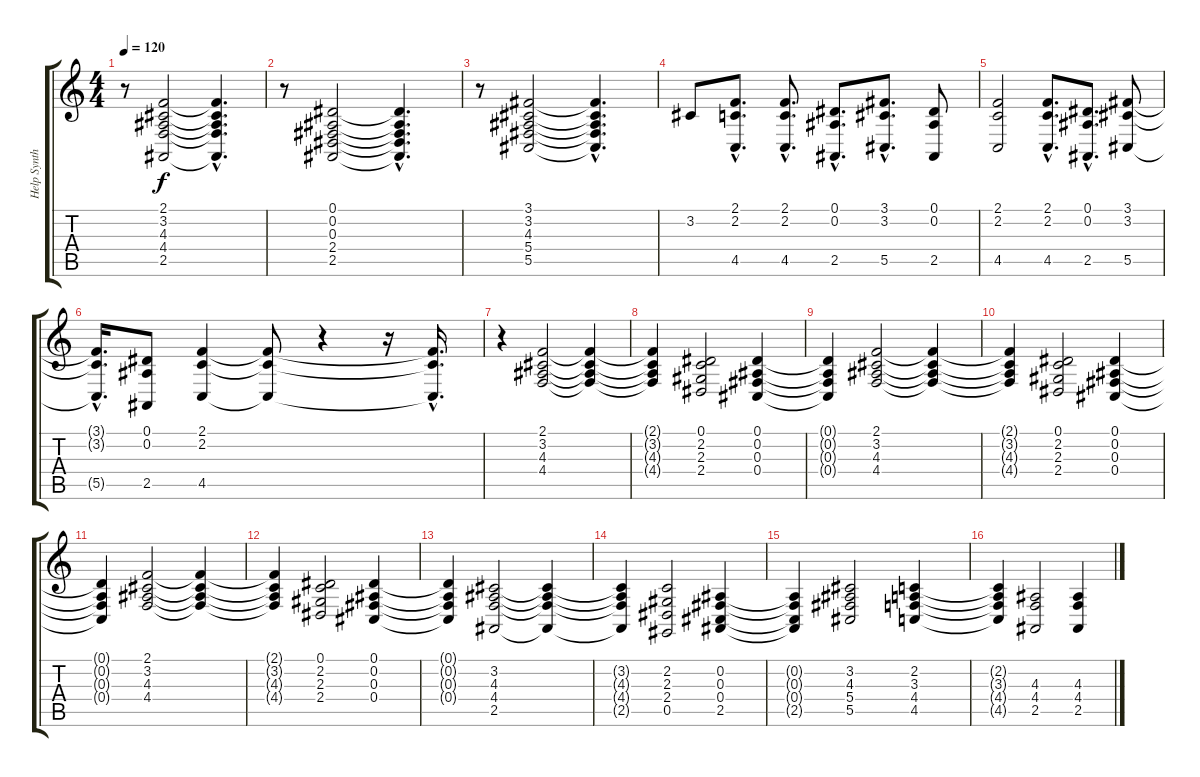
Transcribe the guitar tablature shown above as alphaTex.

\track ("Help Synth" "Help Synth") {instrument synthstrings1}
\staff {score tabs}
\tuning (Eb4 Bb3 Gb3 Db3 Ab2 Eb2) {hide}
\ts (4 4)
\tempo 120
\clef g2
\ks c
r.8{dy f} (2.1 3.2 4.3 4.4 2.5).2 (2.1{hac t} 3.2{hac t} 4.3{hac t} 4.4{hac t} 2.5{hac t}).4{d} |
r.8 (0.1 0.2 0.3 2.4 2.5).2 (0.1{hac t} 0.2{hac t} 0.3{hac t} 2.4{hac t} 2.5{hac t}).4{d} |
r.8 (3.1 3.2 4.3 5.4 5.5).2 (3.1{hac t} 3.2{hac t} 4.3{hac t} 5.4{hac t} 5.5{hac t}).4{d} |
3.2.8 (2.1{hac} 2.2{hac} 4.5{hac}).8{d} (2.1{hac} 2.2{hac} 4.5{hac}).8{d} (0.1{hac} 0.2{hac} 2.5{hac}).8{d} (3.1{hac} 3.2{hac} 5.5{hac}).8{d} (0.1 0.2 2.5).8 |
(2.1 2.2 4.5).2 (2.1{hac} 2.2{hac} 4.5{hac}).8{d} (0.1{hac} 0.2{hac} 2.5{hac}).8{d} (3.1 3.2 5.5).8 |
(3.1{hac t} 3.2{hac t} 5.5{hac t}).16{d} (0.1 0.2 2.5).8 (2.1 2.2 4.5).4 (2.1{t} 2.2{t} 4.5{t}).8 r.4 r.16 (2.1{hac t} 2.2{hac t} 4.5{hac t}).16{d} |
r.4 (2.1 3.2 4.3 4.4).2 (2.1{t} 3.2{t} 4.3{t} 4.4{t}).4 |
(2.1{t} 3.2{t} 4.3{t} 4.4{t}).4 (0.1 2.2 2.3 2.4).2 (0.1 0.2 0.3 0.4).4 |
(0.1{t} 0.2{t} 0.3{t} 0.4{t}).4 (2.1 3.2 4.3 4.4).2 (2.1{t} 3.2{t} 4.3{t} 4.4{t}).4 |
(2.1{t} 3.2{t} 4.3{t} 4.4{t}).4 (0.1 2.2 2.3 2.4).2 (0.1 0.2 0.3 0.4).4 |
(0.1{t} 0.2{t} 0.3{t} 0.4{t}).4 (2.1 3.2 4.3 4.4).2 (2.1{t} 3.2{t} 4.3{t} 4.4{t}).4 |
(2.1{t} 3.2{t} 4.3{t} 4.4{t}).4 (0.1 2.2 2.3 2.4).2 (0.1 0.2 0.3 0.4).4 |
(0.1{t} 0.2{t} 0.3{t} 0.4{t}).4 (3.2 4.3 4.4 2.5).2 (3.2{t} 4.3{t} 4.4{t} 2.5{t}).4 |
(3.2{t} 4.3{t} 4.4{t} 2.5{t}).4 (2.2 2.3 2.4 0.5).2 (0.2 0.3 0.4 2.5).4 |
(0.2{t} 0.3{t} 0.4{t} 2.5{t}).4 (3.2 4.3 5.4 5.5).2 (2.2 3.3 4.4 4.5).4 |
(2.2{t} 3.3{t} 4.4{t} 4.5{t}).4 (4.3 4.4 2.5).2 (4.3 4.4 2.5).4
